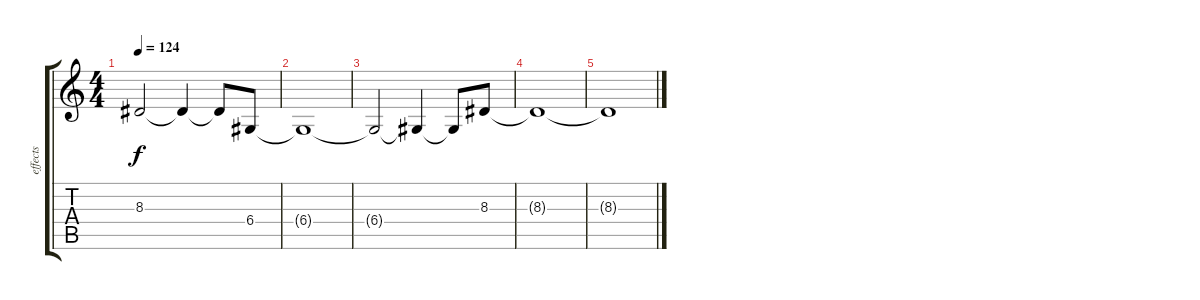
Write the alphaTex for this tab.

\track ("effects" "effects") {instrument tremolostrings}
\staff {score tabs}
\tuning (E4 B3 G3 D3 A2 E2) {hide}
\ts (4 4)
\tempo 124
\clef g2
\ks c
8.3{t}.2{dy f} 8.3{t}.4 8.3{t}.8 6.4.8 |
6.4{t}.1 |
6.4{t}.2 6.4{t}.4 6.4{t}.8 8.3.8 |
8.3{t}.1 |
8.3{t}.1
